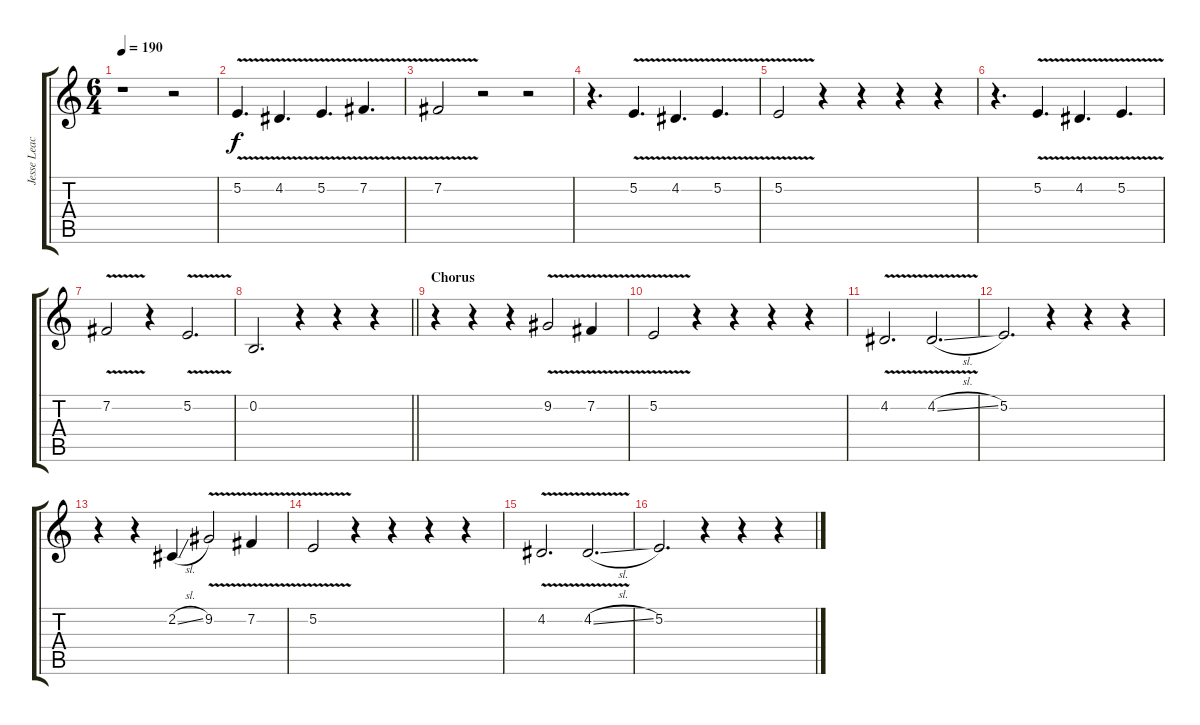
\track ("Jesse Leach (Clean Vocals)" "Jesse Leac") {instrument oboe}
\staff {score tabs}
\tuning (E4 B3 G3 D3 A2 E2) {hide}
\ts (6 4)
\tempo 190
\clef g2
\ks c
r.1{dy f} r.2 |
5.2{v}.4{d} 4.2{v}.4{d} 5.2{v}.4{d} 7.2{v}.4{d} |
7.2{v}.2 r.2 r.2 |
r.4{d} 5.2{v}.4{d} 4.2{v}.4{d} 5.2{v}.4{d} |
5.2{v}.2 r.4 r.4 r.4 r.4 |
r.4{d} 5.2{v}.4{d} 4.2{v}.4{d} 5.2{v}.4{d} |
7.2{v}.2 r.4 5.2{v}.2{d} |
\barLineRight lightlight
0.2.2{d} r.4 r.4 r.4 |
\section ("" "Chorus")
r.4 r.4 r.4 9.2{v}.2 7.2{v}.4 |
5.2{v}.2 r.4 r.4 r.4 r.4 |
4.2{v}.2{d} 4.2{v sl}.2{d} |
5.2.2{d} r.4 r.4 r.4 |
r.4 r.4 2.2{sl}.4 9.2{v}.2 7.2{v}.4 |
5.2{v}.2 r.4 r.4 r.4 r.4 |
4.2{v}.2{d} 4.2{v sl}.2{d} |
5.2.2{d} r.4 r.4 r.4
